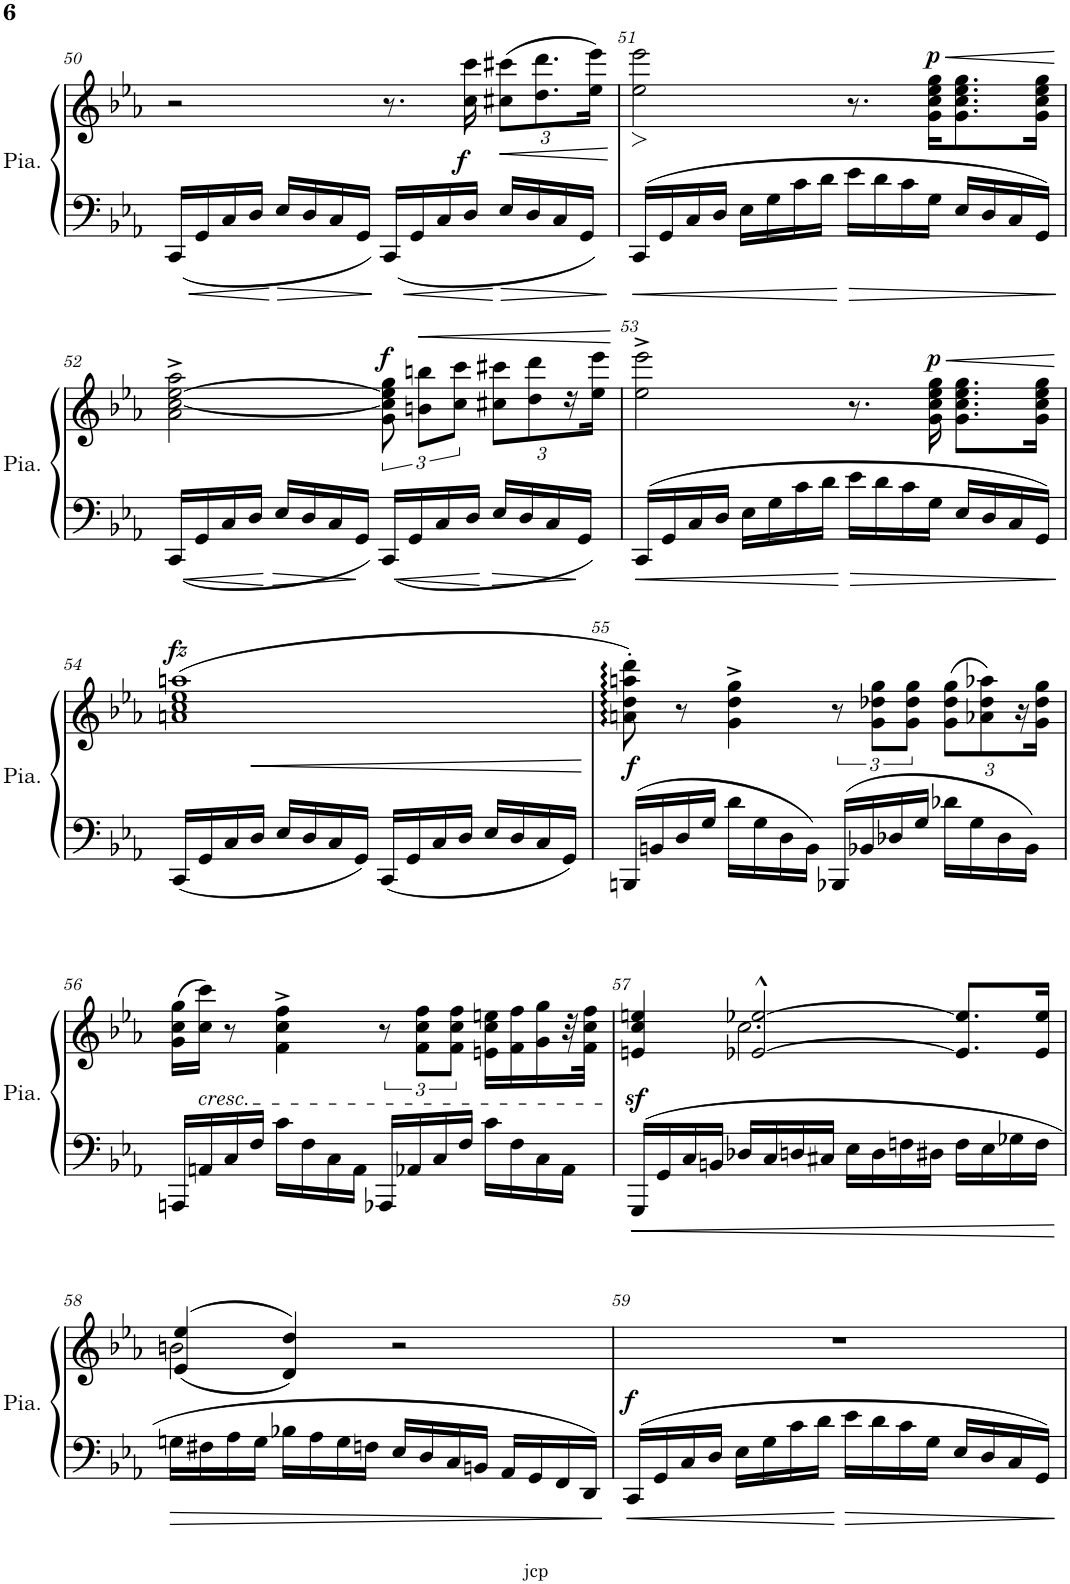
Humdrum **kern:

**kern	**kern	**dynam
*part1	*part1	*part1
*staff2	*staff1	*staff1/2
*I"Piano	*	*
*I'Pia.	*	*
!!LO:PB:g=z
*clefF4	*clefG2	*
*k[b-e-a-]	*k[b-e-a-]	*
*M4/4	*M4/4	*
*met(c)	*met(c)	*
=50	=50	=50
16CC/LL	2r	.
16GG/	.	.
16C/	.	.
16D/JJ	.	.
16E-/LL	.	.
16D/	.	.
16C/	.	.
16GG/JJ	.	.
16CC/LL	8.r	.
16GG/	.	.
16C/	.	.
!	!	!LO:DY:b
16D/JJ	16cc\ 16ccc\	f
*	*Xbrackettup	*
!	!	!LO:HP:b
16E-/LL	(12cc#X\ 12ccc#X\L	<
16D/	.	.
.	12.dd\ 12.ddd\	.
16C/	.	.
16GG/JJ	.	.
.	24ee-\ 24eee-\Jk)	.
.	.	[
=51	=51	=51
16CC/LL	2ee-\< 2eee-\<	.
16GG/	.	.
16C/	.	.
16D/JJ	.	.
16E-\LL	.	.
16G\	.	.
16c\	.	.
16d\JJ	.	.
16e-\LL	8.r	.
16d\	.	.
16c\	.	.
!	!	!LO:HP:b
!	!	!LO:DY:n=1:a
16G\JJ	16g\ 16cc\ 16ee-\ 16gg\LL	< p
16E-/LL	8.g\ 8.cc\ 8.ee-\ 8.gg\	.
16D/	.	.
16C/	.	.
16GG/JJ	16g\ 16cc\ 16ee-\ 16gg\Jk	.
.	.	[
!!LO:LB:g=z
=52	=52	=52
16CC/LL	2a-\^ [2cc\^ [2ee-\^ 2aa-\^	.
16GG/	.	.
16C/	.	.
16D/JJ	.	.
16E-/LL	.	.
16D/	.	.
16C/	.	.
16GG/JJ	.	.
*	*brackettup	*
!	!	!LO:DY:a
16CC/LL	12g\ 12cc\] 12ee-\] 12gg\	f
16GG/	.	.
!	!	!LO:HP:b
.	12bn\ 12bbn\L	<
16C/	.	.
.	12cc\ 12ccc\J	.
16D/JJ	.	.
*	*Xbrackettup	*
16E-/LL	12cc#X\ 12ccc#X\L	.
16D/	.	.
.	12dd\ 12ddd\	.
16C/	.	.
.	24r	.
16GG/JJ	.	.
.	24ee-\ 24eee-\JJ	.
.	.	[
=53	=53	=53
16CC/LL	2ee-\^ 2eee-\^	.
16GG/	.	.
16C/	.	.
16D/JJ	.	.
16E-\LL	.	.
16G\	.	.
16c\	.	.
16d\JJ	.	.
16e-\LL	8.r	.
16d\	.	.
16c\	.	.
!	!	!LO:HP:b
!	!	!LO:DY:n=1:a
16G\JJ	16g\ 16cc\ 16ee-\ 16gg\	< p
16E-/LL	8.g\ 8.cc\ 8.ee-\ 8.gg\L	.
16D/	.	.
16C/	.	.
16GG/JJ	16g\ 16cc\ 16ee-\ 16gg\Jk	.
.	.	[
!!LO:LB:g=z
=54	=54	=54
!	!	!LO:DY:a
16CC/LL	(1an 1cc 1ee- 1aan	fz
16GG/	.	.
16C/	.	.
16D/JJ	.	.
16E-/LL	.	.
16D/	.	.
16C/	.	.
16GG/JJ	.	.
16CC/LL	.	.
16GG/	.	.
16C/	.	.
16D/JJ	.	.
16E-/LL	.	.
16D/	.	.
16C/	.	.
16GG/JJ	.	.
=55	=55	=55
!	!	!LO:DY:b
16BBBn/LL	8an\' 8dd\' 8aan\' 8ddd\')	f
16BBn/	.	.
16D/	8r	.
16G/JJ	.	.
16d\LL	4g\^ 4dd\^ 4gg\^	.
16G\	.	.
16D\	.	.
16BB\JJ	.	.
*	*brackettup	*
16BBB-X/LL	12r	.
16BB-X/	.	.
.	12g\ 12dd-X\ 12gg\L	.
16D-X/	.	.
.	12g\ 12dd-\ 12gg\J	.
16G/JJ	.	.
*	*Xbrackettup	*
16d-X\LL	(12g\ 12dd-\ 12gg\L	.
16G\	.	.
.	12a-X\ 12dd-\ 12aa-X\)	.
16D-\	.	.
.	24r	.
16BB-\JJ	.	.
.	24g\ 24dd-\ 24gg\JJ	.
!!LO:LB:g=z
=56	=56	=56
16AAAn/LL	(16g\ 16cc\ 16gg\LL	.
!	!LO:TX:b:i:t=cresc.	!
16AAn/	16cc\ 16ccc\JJ)	.
16C/	8r	.
16F/JJ	.	.
16c\LL	4f\^ 4cc\^ 4ff\^	.
16F\	.	.
16C\	.	.
16AA\JJ	.	.
*	*brackettup	*
16AAA-X/LL	12r	.
16AA-X/	.	.
.	12f\ 12cc\ 12ff\L	.
16C/	.	.
.	12f\ 12cc\ 12ff\J	.
16F/JJ	.	.
16c\LL	16en\ 16cc\ 16een\LL	.
16F\	16f\ 16ff\	.
16C\	16g\ 16gg\	.
16AA-\JJ	32r	.
.	32f\ 32cc\ 32ff\JJJ	.
=57	=57	=57
*	*^	*
!	!	!	!LO:DY:b
16GGG/LL	4en/ 4cc/ 4een/	4ryy	sf
16GG/	.	.	.
16C/	.	.	.
16BBn/JJ	.	.	.
16D-X/LL	[2e-X/^^ [2ee-X/^^	2.cc\	.
16C/	.	.	.
16Dn/	.	.	.
16C#X/JJ	.	.	.
16E-\LL	.	.	.
16D\	.	.	.
16Fn\	.	.	.
16D#X\JJ	.	.	.
16F\LL	8.e-/] 8.ee-/]L	.	.
16E-\	.	.	.
16G-X\	.	.	.
16F\JJ	16e-/ 16ee-/Jk	.	.
!!LO:LB:g=z	!!
=58	=58	=58	=58
16Gn\LL	(<(4e-/ 4ee-/	2bn\	.
16F#X\	.	.	.
16A-\	.	.	.
16G\JJ	.	.	.
16B-X\LL	4d/ 4dd/))	.	.
16A-\	.	.	.
16G\	.	.	.
16Fn\JJ	.	.	.
16E-/LL	2r	2ryy	.
16D/	.	.	.
16C/	.	.	.
16BBn/JJ	.	.	.
16AA-/LL	.	.	.
16GG/	.	.	.
16FF/	.	.	.
16DD/JJ	.	.	.
*	*v	*v	*
=59	=59	=59
!	!	!LO:DY:a=2
16CC/LL	1r	f
16GG/	.	.
16C/	.	.
16D/JJ	.	.
16E-\LL	.	.
16G\	.	.
16c\	.	.
16d\JJ	.	.
16e-\LL	.	.
16d\	.	.
16c\	.	.
16G\JJ	.	.
16E-/LL	.	.
16D/	.	.
16C/	.	.
16GG/JJ	.	.
=	=	=
*-	*-	*-
